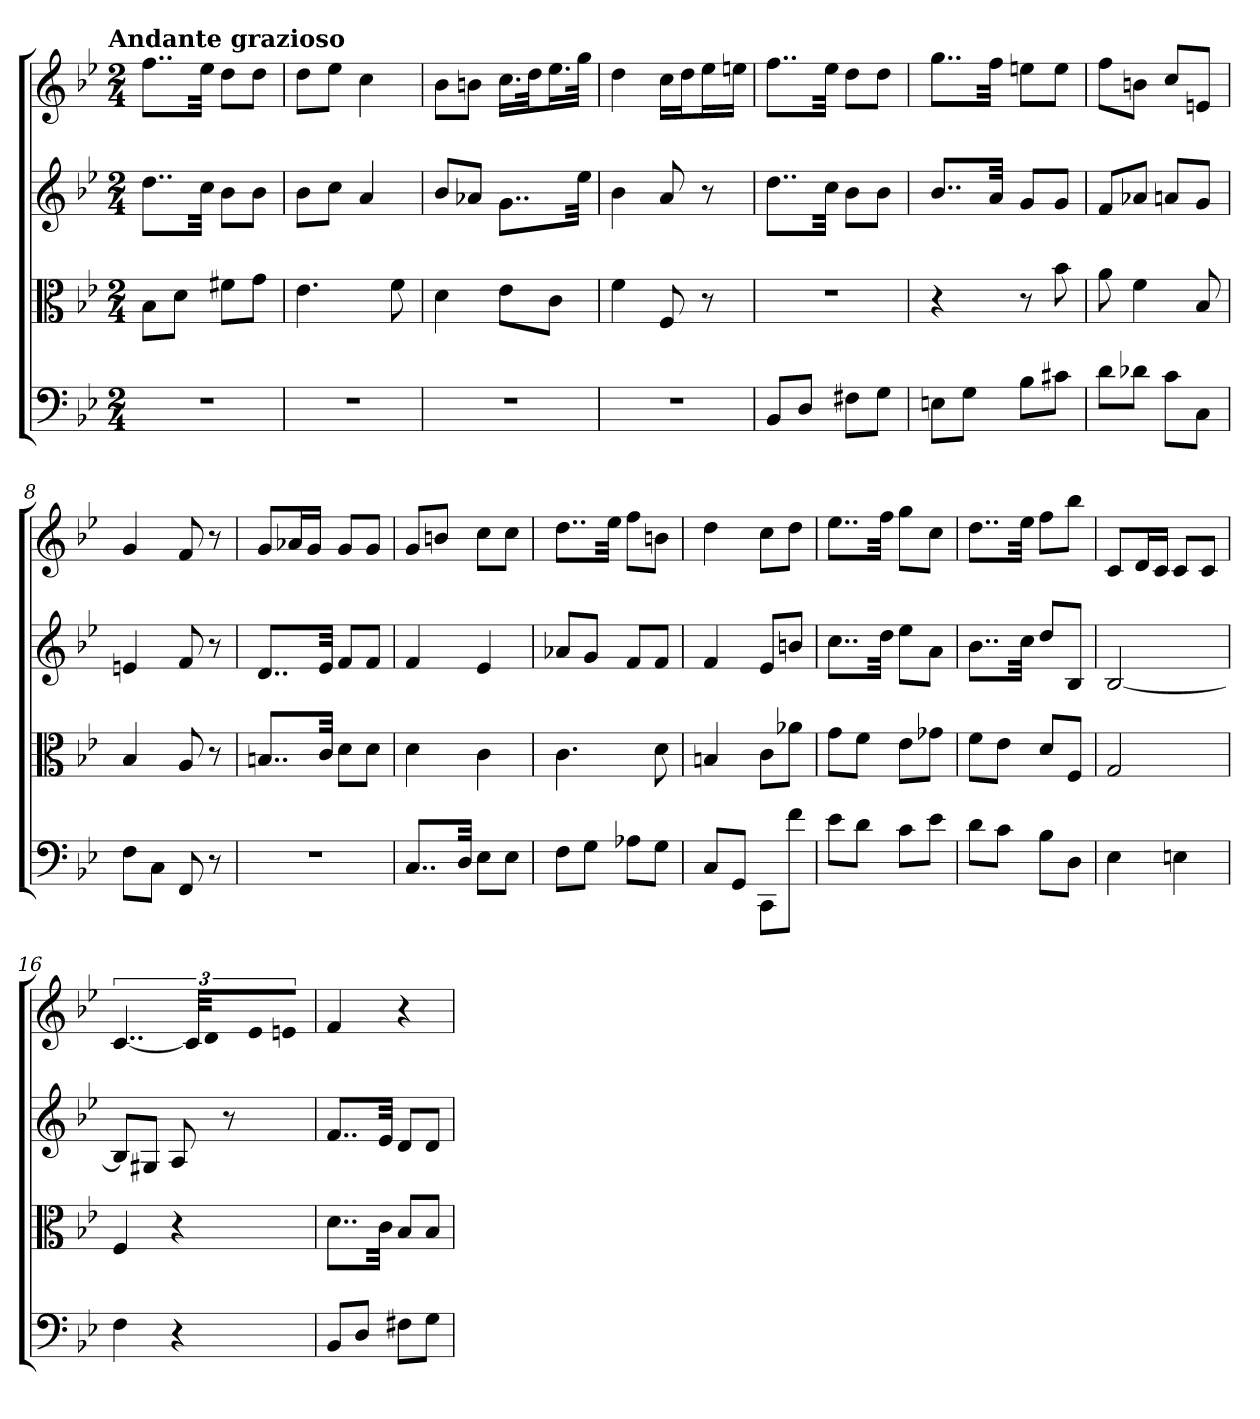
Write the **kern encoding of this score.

**kern	**kern	**kern	**kern
*part4	*part3	*part2	*part1
*staff4	*staff3	*staff2	*staff1
*clefF4	*clefC3	*	*
*k[b-e-]	*k[b-e-]	*k[b-e-]	*k[b-e-]
*B-:	*B-:	*B-:	*B-:
!!LO:TX:omd:t=Andante grazioso
*M2/4	*M2/4	*M2/4	*M2/4
*MM72	*MM72	*MM72	*MM72
=	=	=	=
2r	8B-\L	8..ddL	8..ffL
.	8d\J	.	.
.	.	32ccJkk	32ee-Jkk
.	8f#X\L	8b-L	8ddL
.	8g\J	8b-J	8ddJ
=2	=2	=2	=2
2r	4.e-	8b-L	8ddL
.	.	8ccJ	8ee-J
.	.	4a	4cc
.	8f	.	.
=3	=3	=3	=3
2r	4d	8b-L	8b-L
.	.	8a-XJ	8bnJ
.	8e-\L	8..gL	16.ccLL
.	.	.	32ddJk
.	8c\J	.	16.ee-L
.	.	32ee-Jkk	32ggJJk
=4	=4	=4	=4
2r	4f	4b-	4dd
.	8F	8a	16ccLL
.	.	.	16ddJ
.	8r	8r	16ee-L
.	.	.	16eenJJ
=5	=5	=5	=5
8BB-/L	2r	8..ddL	8..ffL
8D/J	.	.	.
.	.	32ccJkk	32ee-Jkk
8F#X\L	.	8b-L	8ddL
8G\J	.	8b-J	8ddJ
=6	=6	=6	=6
8En\L	4r	8..b-L	8..ggL
8G\J	.	.	.
.	.	32aJkk	32ffJkk
8B-\L	8r	8gL	8eenL
8c#X\J	8b-	8gJ	8eeJ
=7	=7	=7	=7
8d\L	8a	8fL	8ffL
8d-X\J	4f	8a-XJ	8bnJ
8c\L	.	8anL	8ccL
8C\J	8B-	8gJ	8enJ
=8	=8	=8	=8
8F\L	4B-	4en	4g
8C\J	.	.	.
8FF	8A	8f	8f
8r	8r	8r	8r
=9	=9	=9	=9
2r	8..Bn/L	8..dL	8gL
.	.	.	16a-XL
.	.	.	16gJJ
.	32c/Jkk	32e-Jkk	.
.	8d\L	8fL	8gL
.	8d\J	8fJ	8gJ
=10	=10	=10	=10
8..C/L	4d	4f	8gL
.	.	.	8bnJ
32D/Jkk	.	.	.
8E-\L	4c	4e-	8ccL
8E-\J	.	.	8ccJ
=11	=11	=11	=11
8F\L	4.c	8a-XL	8..ddL
8G\J	.	8gJ	.
.	.	.	32ee-Jkk
8A-X\L	.	8fL	8ffL
8G\J	8d	8fJ	8bnJ
=12	=12	=12	=12
8C/L	4Bn	4f	4dd
8GG/J	.	.	.
8CC\L	8c\L	8e-L	8ccL
8f\J	8a-X\J	8bnJ	8ddJ
=13	=13	=13	=13
8e-\L	8g\L	8..ccL	8..ee-L
8d\J	8f\J	.	.
.	.	32ddJkk	32ffJkk
8c\L	8e-\L	8ee-L	8ggL
8e-\J	8g-X\J	8aJ	8ccJ
=14	=14	=14	=14
8d\L	8f\L	8..b-L	8..ddL
8c\J	8e-\J	.	.
.	.	32ccJkk	32ee-Jkk
8B-\L	8d/L	8ddL	8ffL
8D\J	8F/J	8B-J	8bb-J
=15	=15	=15	=15
4E-	2G	[2B-	8cL
.	.	.	16dL
.	.	.	16cJJ
4En	.	.	8cL
.	.	.	8cJ
=16	=16	=16	=16
4F	4F	8B-L]	[6..c
.	.	8G#XJ	.
4r	4r	8A	.
.	.	.	48cKLL]
.	.	.	16dJ
.	.	8r	16e-L
.	.	.	16enJJ
=17	=17	=17	=17
8BB-/L	8..d\L	8..fL	4f
8D/J	.	.	.
.	32c\Jkk	32e-Jkk	.
8F#X\L	8B-/L	8dL	4r
8G\J	8B-/J	8dJ	.
=	=	=	=
*-	*-	*-	*-
